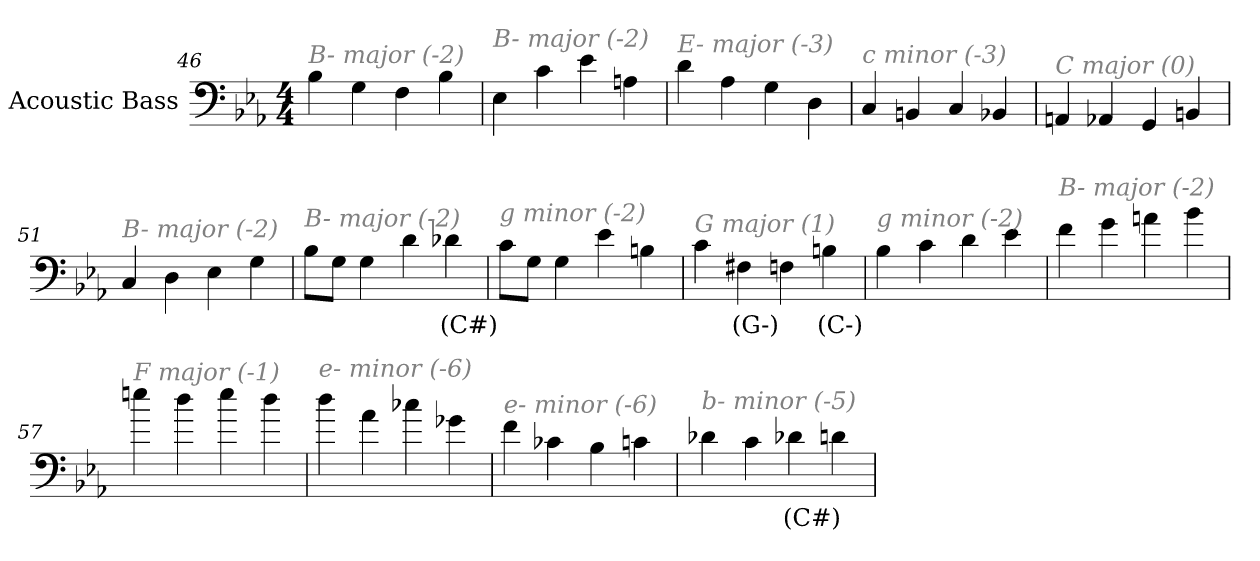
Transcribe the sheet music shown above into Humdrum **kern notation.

**kern	**text
*part1	*part1
*staff1	*staff1
*I"Acoustic Bass	*
*clefF4	*
*ITrd7c12	*
*k[b-e-a-]	*
*E-:	*
*M4/4	*
=46	=46
!LO:TX:i:color=#808080:t=B- major (-2)	!
4BB-	.
4GG	.
4FF	.
4BB-	.
=47	=47
!LO:TX:i:color=#808080:t=B- major (-2)	!
4EE-	.
4C	.
4E-	.
4AAn	.
=48	=48
!LO:TX:i:color=#808080:t=E- major (-3)	!
4D	.
4AA-	.
4GG	.
4DD	.
=49	=49
!LO:TX:i:color=#808080:t=c minor (-3)	!
4CC	.
4BBBn	.
4CC	.
4BBB-X	.
=50	=50
!LO:TX:i:color=#808080:t=C major (0)	!
4AAAn	.
4AAA-X	.
4GGG	.
4BBBn	.
=51	=51
!LO:TX:i:color=#808080:t=B- major (-2)	!
4CC	.
4DD	.
4EE-	.
4GG	.
=52	=52
!LO:TX:i:color=#808080:t=B- major (-2)	!
8BB-L	.
8GGJ	.
4GG	.
4D	.
4D-Xi	(C#)
=53	=53
!LO:TX:i:color=#808080:t=g minor (-2)	!
8CL	.
8GGJ	.
4GG	.
4E-	.
4BBn	.
=54	=54
!LO:TX:i:color=#808080:t=G major (1)	!
4C	.
4FF#Xi	(G-)
4FF	.
4BBni	(C-)
=55	=55
!LO:TX:i:color=#808080:t=g minor (-2)	!
4BB-	.
4C	.
4D	.
4E-	.
=56	=56
!LO:TX:i:color=#808080:t=B- major (-2)	!
4F	.
4G	.
4An	.
4B-	.
=57	=57
!LO:TX:i:color=#808080:t=F major (-1)	!
4en	.
4d	.
4e	.
4d	.
=58	=58
!LO:TX:i:color=#808080:t=e- minor (-6)	!
4d	.
4A-	.
4c-X	.
4G-X	.
=59	=59
!LO:TX:i:color=#808080:t=e- minor (-6)	!
4F	.
4C-X	.
4BB-	.
4Cn	.
=60	=60
!LO:TX:i:color=#808080:t=b- minor (-5)	!
4D-X	.
4C	.
4D-Xi	(C#)
4Dn	.
=	=
*-	*-
